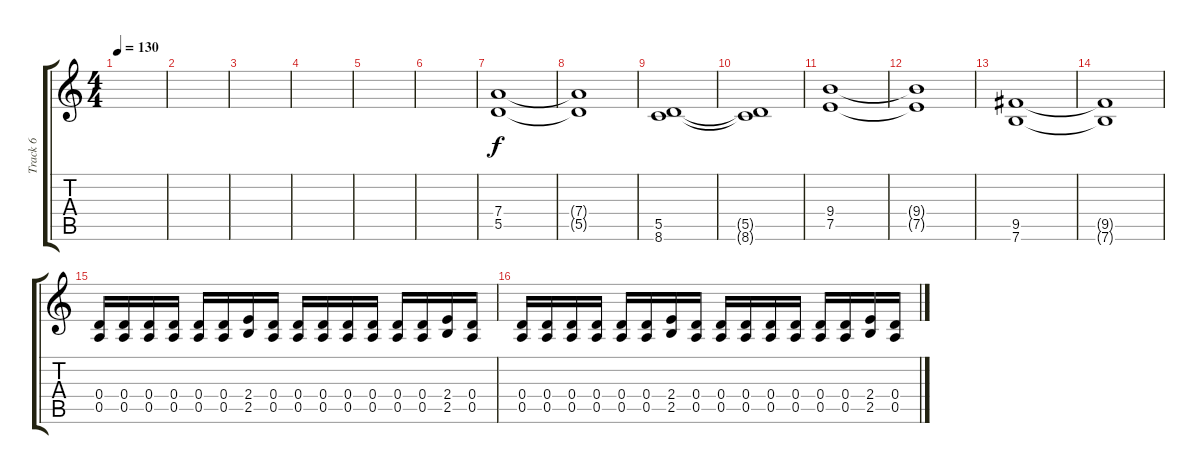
\track ("Track 6" "Track 6") {instrument distortionguitar bank 255}
\staff {score tabs}
\tuning (E4 B3 G3 D3 A2 E2) {hide}
\ts (4 4)
\tempo 130
\clef g2
\ks c
|
|
|
|
|
|
(7.4 5.5).1 |
(7.4{t} 5.5{t}).1 |
(5.5 8.6).1 |
(5.5{t} 8.6{t}).1 |
(9.4 7.5).1 |
(9.4{t} 7.5{t}).1 |
(9.5 7.6).1 |
(9.5{t} 7.6{t}).1 |
(0.4 0.5).16 (0.4 0.5).16 (0.4 0.5).16 (0.4 0.5).16 (0.4 0.5).16 (0.4 0.5).16 (2.4 2.5).16 (0.4 0.5).16 (0.4 0.5).16 (0.4 0.5).16 (0.4 0.5).16 (0.4 0.5).16 (0.4 0.5).16 (0.4 0.5).16 (2.4 2.5).16 (0.4 0.5).16 |
(0.4 0.5).16 (0.4 0.5).16 (0.4 0.5).16 (0.4 0.5).16 (0.4 0.5).16 (0.4 0.5).16 (2.4 2.5).16 (0.4 0.5).16 (0.4 0.5).16 (0.4 0.5).16 (0.4 0.5).16 (0.4 0.5).16 (0.4 0.5).16 (0.4 0.5).16 (2.4 2.5).16 (0.4 0.5).16
